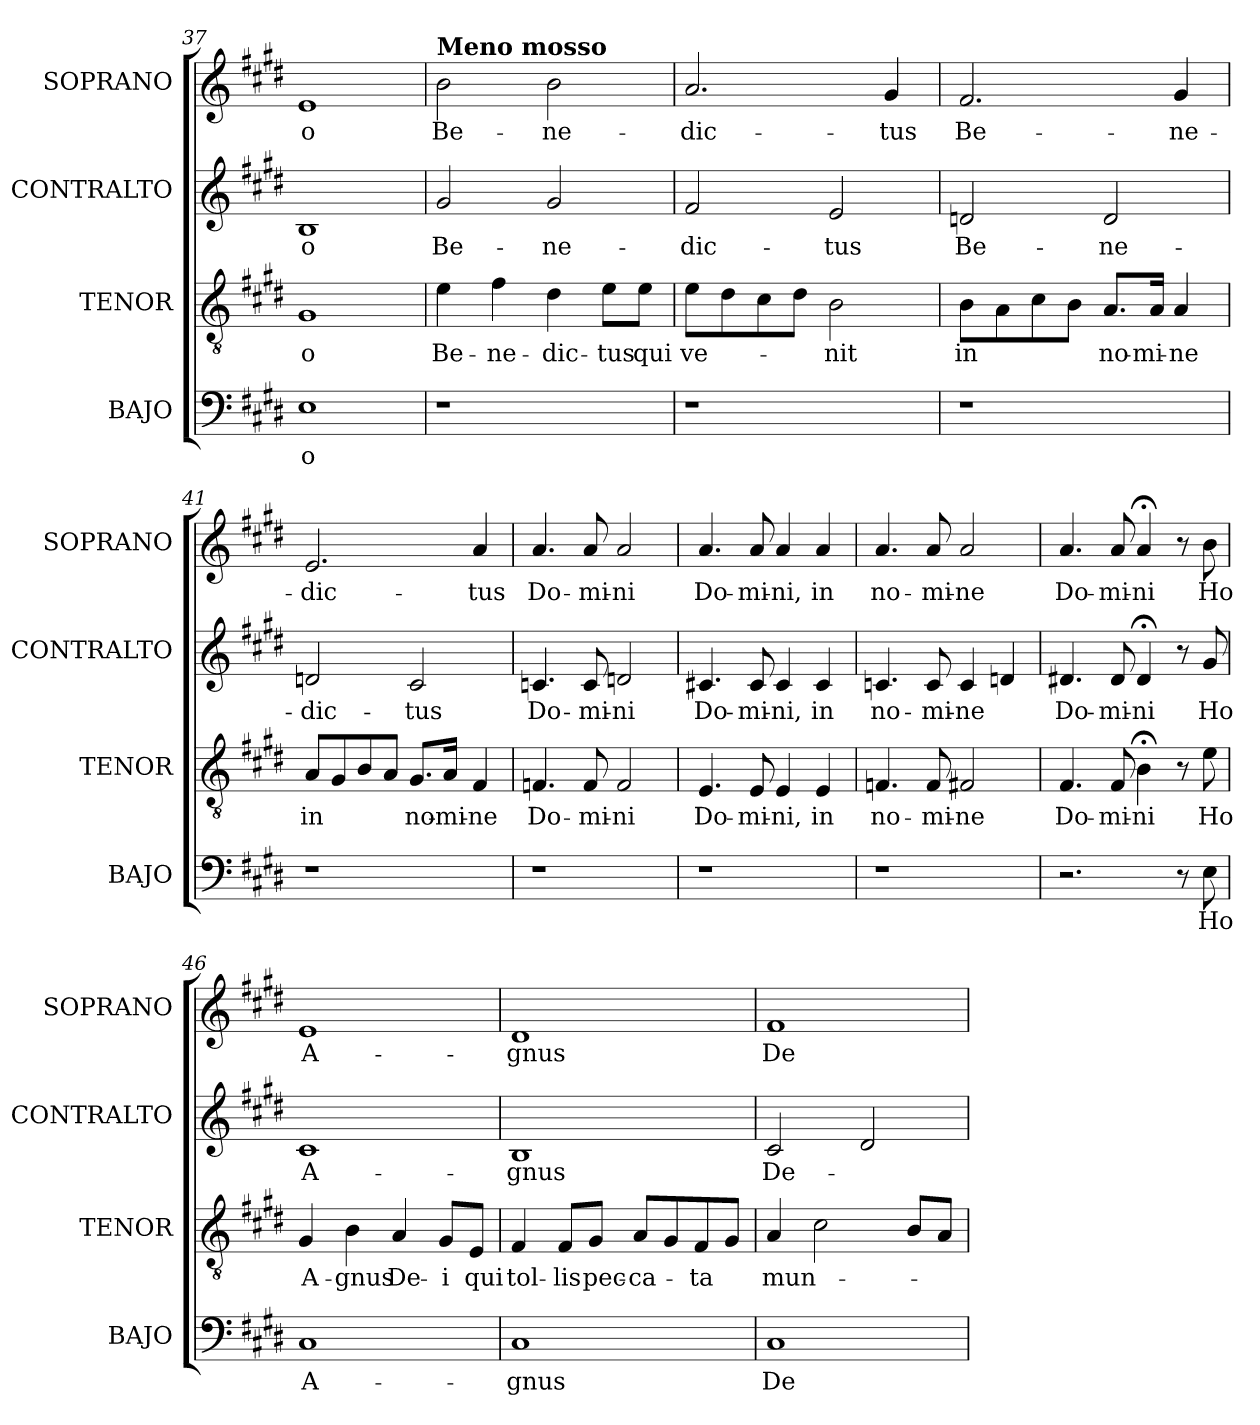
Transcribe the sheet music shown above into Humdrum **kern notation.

**kern	**text	**kern	**text	**kern	**text	**kern	**text
*part4	*part4	*part3	*part3	*part2	*part2	*part1	*part1
*staff4	*staff4	*staff3	*staff3	*staff2	*staff2	*staff1	*staff1
*I"BAJO	*	*I"TENOR	*	*I"CONTRALTO	*	*I"SOPRANO	*
*I'BAJO	*	*I'TENOR	*	*I'CONTRALTO	*	*I'SOPRANO	*
*clefF4	*	*clefGv2	*	*clefG2	*	*clefG2	*
*k[f#c#g#d#]	*	*k[f#c#g#d#]	*	*k[f#c#g#d#]	*	*k[f#c#g#d#]	*
*E:	*	*E:	*	*E:	*	*E:	*
=37	=37	=37	=37	=37	=37	=37	=37
!	!LO:LY:b:rj	!	!LO:LY:b:rj	!	!LO:LY:b:rj	!	!LO:LY:b:rj
1E	-o	1G#	-o	1B	-o	1e	-o
!!LO:LB:g=z
=38	=38	=38	=38	=38	=38	=38	=38
!	!	!	!	!	!	!LO:TX:a:B:t=Meno mosso	!
!	!	!	!LO:LY:b:cj	!	!LO:LY:b:cj	!	!LO:LY:b:cj
1r	.	4e\	Be-	2g#/	Be-	2b\	Be-
!	!	!	!LO:LY:b:cj	!	!	!	!
.	.	4f#\	-ne-	.	.	.	.
!	!	!	!LO:LY:b:cj	!	!LO:LY:b:cj	!	!LO:LY:b:cj
.	.	4d#\	-dic-	2g#/	-ne-	2b\	-ne-
!	!	!	!LO:LY:b:rj	!	!	!	!
.	.	8e\L	-tus	.	.	.	.
!	!	!	!LO:LY:b:cj	!	!	!	!
.	.	8e\J	qui	.	.	.	.
=39	=39	=39	=39	=39	=39	=39	=39
!	!	!	!LO:LY:b:cj	!	!LO:LY:b:cj	!	!LO:LY:b:cj
1r	.	8e\L	ve-	2f#/	-dic-	2.a/	-dic-
.	.	8d#\	.	.	.	.	.
.	.	8c#\	.	.	.	.	.
.	.	8d#\J	.	.	.	.	.
!	!	!	!LO:LY:b:cj	!	!LO:LY:b:cj	!	!
.	.	2B\	-nit	2e/	-tus	.	.
!	!	!	!	!	!	!	!LO:LY:b:cj
.	.	.	.	.	.	4g#/	-tus
=40	=40	=40	=40	=40	=40	=40	=40
!	!	!	!LO:LY:b:cj	!	!LO:LY:b:cj	!	!LO:LY:b:cj
1r	.	8B\L	in	2dn/	Be-	2.f#/	Be-
.	.	8A\	.	.	.	.	.
.	.	8c#\	.	.	.	.	.
.	.	8B\J	.	.	.	.	.
!	!	!	!LO:LY:b	!	!LO:LY:b:cj	!	!
.	.	8.A/L	no-	2d/	-ne-	.	.
!	!	!	!LO:LY:b:cj	!	!	!	!
.	.	16A/J	-mi-	.	.	.	.
!	!	!	!LO:LY:b:rj	!	!	!	!LO:LY:b:cj
.	.	4A/	-ne	.	.	4g#/	-ne-
=41	=41	=41	=41	=41	=41	=41	=41
!	!	!	!LO:LY:b:cj	!	!LO:LY:b:cj	!	!LO:LY:b:cj
1r	.	8A/L	in	2dn/	-dic-	2.e/	-dic-
.	.	8G#/	.	.	.	.	.
.	.	8B/	.	.	.	.	.
.	.	8A/J	.	.	.	.	.
!	!	!	!LO:LY:b	!	!LO:LY:b:cj	!	!
.	.	8.G#/L	no-	2c#/	-tus	.	.
!	!	!	!LO:LY:b:cj	!	!	!	!
.	.	16A/J	-mi-	.	.	.	.
!	!	!	!LO:LY:b:rj	!	!	!	!LO:LY:b:cj
.	.	4F#/	-ne	.	.	4a/	-tus
!!LO:LB:g=z
=42	=42	=42	=42	=42	=42	=42	=42
!	!	!	!LO:LY:b:cj	!	!LO:LY:b:cj	!	!LO:LY:b:cj
1r	.	4.Fn/	Do-	4.cn/	Do-	4.a/	Do-
!	!	!	!LO:LY:b:cj	!	!LO:LY:b:cj	!	!LO:LY:b:cj
.	.	8F/	-mi-	8c/	-mi-	8a/	-mi-
!	!	!	!LO:LY:b:cj	!	!LO:LY:b:cj	!	!LO:LY:b:cj
.	.	2F/	-ni	2dn/	-ni	2a/	-ni
=43	=43	=43	=43	=43	=43	=43	=43
!	!	!	!LO:LY:b:cj	!	!LO:LY:b:cj	!	!LO:LY:b:cj
1r	.	4.E/	Do-	4.c#X/	Do-	4.a/	Do-
!	!	!	!LO:LY:b	!	!LO:LY:b	!	!LO:LY:b
.	.	8E/	-mi-	8c#/	-mi-	8a/	-mi-
!	!	!	!LO:LY:b:rj	!	!LO:LY:b:rj	!	!LO:LY:b:rj
.	.	4E/	-ni,	4c#/	-ni,	4a/	-ni,
!	!	!	!LO:LY:b:cj	!	!LO:LY:b:cj	!	!LO:LY:b:cj
.	.	4E/	in	4c#/	in	4a/	in
=44	=44	=44	=44	=44	=44	=44	=44
!	!	!	!LO:LY:b:cj	!	!LO:LY:b:cj	!	!LO:LY:b:cj
1r	.	4.Fn/	no-	4.cn/	no-	4.a/	no-
!	!	!	!LO:LY:b:cj	!	!LO:LY:b:cj	!	!LO:LY:b:cj
.	.	8F/	-mi-	8c/	-mi-	8a/	-mi-
!	!	!	!LO:LY:b:cj	!	!LO:LY:b:cj	!	!LO:LY:b:cj
.	.	2F#X/	-ne	4c/	-ne	2a/	-ne
.	.	.	.	4dn/	.	.	.
=45	=45	=45	=45	=45	=45	=45	=45
!	!	!	!LO:LY:b:cj	!	!LO:LY:b:cj	!	!LO:LY:b:cj
2.r	.	4.F#/	Do-	4.d#X/	Do-	4.a/	Do-
!	!	!	!LO:LY:b	!	!LO:LY:b	!	!LO:LY:b
.	.	8F#/	-mi-	8d#/	-mi-	8a/	-mi-
!	!	!	!LO:LY:b:rj	!	!LO:LY:b:rj	!	!LO:LY:b:rj
.	.	4B;<\	-ni	4d#;</	-ni	4a;</	-ni
8r	.	8r	.	8r	.	8r	.
!	!LO:LY:b:cj	!	!LO:LY:b:cj	!	!LO:LY:b:cj	!	!LO:LY:b:cj
8E\	Ho	8e\	Ho	8g#/	Ho	8b\	Ho
!!LO:PB:g=z
=46	=46	=46	=46	=46	=46	=46	=46
!	!LO:LY:b:cj	!	!LO:LY:b	!	!LO:LY:b:cj	!	!LO:LY:b:cj
1C#	A-	4G#/	A-	1c#	A-	1e	A-
!	!	!	!LO:LY:b:cj	!	!	!	!
.	.	4B\	-gnus	.	.	.	.
!	!	!	!LO:LY:b:cj	!	!	!	!
.	.	4A/	De-	.	.	.	.
!	!	!	!LO:LY:b:cj	!	!	!	!
.	.	8G#/L	-i	.	.	.	.
!	!	!	!LO:LY:b:cj	!	!	!	!
.	.	8E/J	qui	.	.	.	.
=47	=47	=47	=47	=47	=47	=47	=47
!	!LO:LY:b:cj	!	!LO:LY:b:cj	!	!LO:LY:b:cj	!	!LO:LY:b:cj
1C#	-gnus	4F#/	tol-	1B	-gnus	1d#	-gnus
!	!	!	!LO:LY:b:cj	!	!	!	!
.	.	8F#/L	-lis	.	.	.	.
!	!	!	!LO:LY:b:cj	!	!	!	!
.	.	8G#/J	pec-	.	.	.	.
!	!	!	!LO:LY:b:cj	!	!	!	!
.	.	8A/L	-ca-	.	.	.	.
.	.	8G#/	.	.	.	.	.
!	!	!	!LO:LY:b:cj	!	!	!	!
.	.	8F#/	-ta	.	.	.	.
.	.	8G#/J	.	.	.	.	.
=48	=48	=48	=48	=48	=48	=48	=48
!	!LO:LY:b:cj	!	!LO:LY:b	!	!LO:LY:b	!	!LO:LY:b:cj
1C#	De-	4A/	mun-	2c#/	De-	1f#	De-
.	.	2c#\	.	.	.	.	.
.	.	.	.	2d#/	.	.	.
.	.	8B/L	.	.	.	.	.
.	.	8A/J	.	.	.	.	.
=	=	=	=	=	=	=	=
*-	*-	*-	*-	*-	*-	*-	*-
